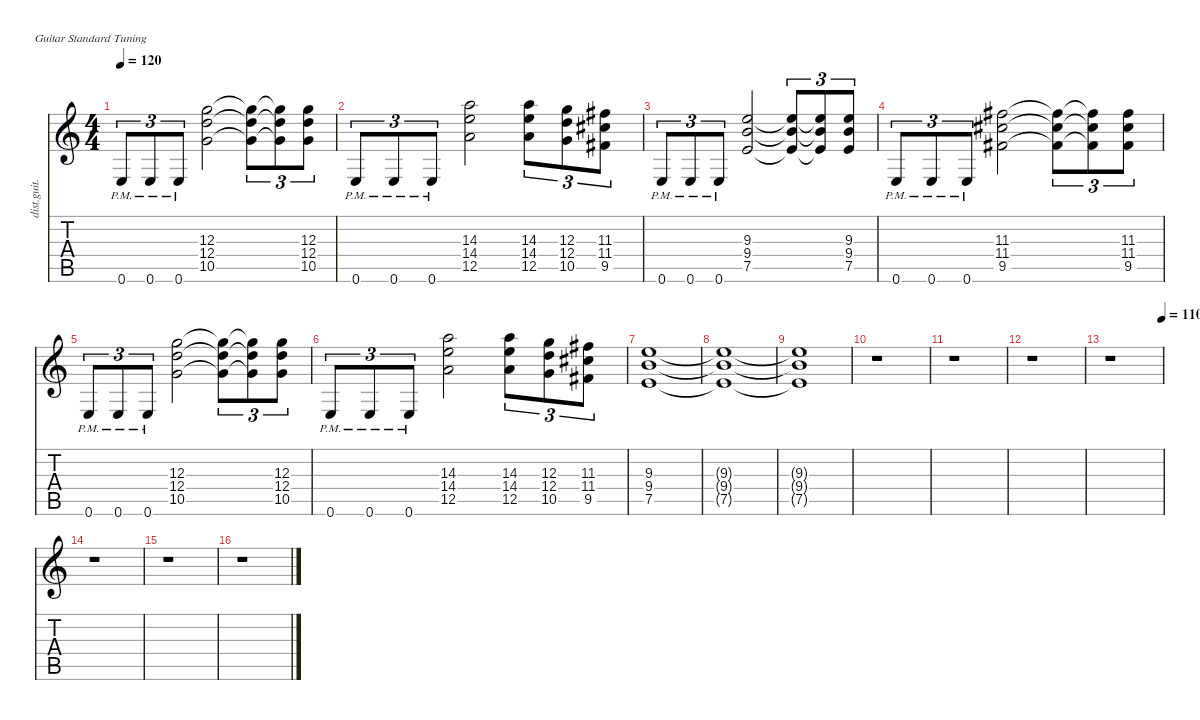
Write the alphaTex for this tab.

\defaultSystemsLayout 4
\hideDynamics
\bracketExtendMode nobrackets
\otherSystemsTrackNameOrientation horizontal
\track ("Electric 1" "dist.guit.") {instrument distortionguitar}
\staff {score tabs}
\tuning (E4 B3 G3 D3 A2 E2)
\ts (4 4)
\tempo 120
\clef g2
\ks c
0.6{pm}.8{tu (3 2) dy f beam Up} 0.6{pm}.8{tu (3 2) beam Up} 0.6{pm}.8{tu (3 2) beam Up} (12.3 12.4 10.5).2{beam Down} (12.3{t} 12.4{t} 10.5{t}).8{tu (3 2) beam Down} (12.3{t} 12.4{t} 10.5{t}).8{tu (3 2) beam Down} (12.3 12.4 10.5).8{tu (3 2) beam Down} |
0.6{pm}.8{tu (3 2) beam Up} 0.6{pm}.8{tu (3 2) beam Up} 0.6{pm}.8{tu (3 2) beam Up} (14.3 14.4 12.5).2{beam Down} (14.3 14.4 12.5).8{tu (3 2) beam Down} (12.3 12.4 10.5).8{tu (3 2) beam Down} (11.3{acc #} 11.4{acc #} 9.5{acc #}).8{tu (3 2) beam Down} |
0.6{pm}.8{tu (3 2) beam Up} 0.6{pm}.8{tu (3 2) beam Up} 0.6{pm}.8{tu (3 2) beam Up} (9.3 9.4 7.5).2{beam Up} (9.3{t} 9.4{t} 7.5{t}).8{tu (3 2) beam Up} (9.3{t} 9.4{t} 7.5{t}).8{tu (3 2) beam Up} (9.3 9.4 7.5).8{tu (3 2) beam Up} |
0.6{pm}.8{tu (3 2) beam Up} 0.6{pm}.8{tu (3 2) beam Up} 0.6{pm}.8{tu (3 2) beam Up} (11.3{acc #} 11.4{acc #} 9.5{acc #}).2{beam Down} (11.3{t acc #} 11.4{t acc #} 9.5{t acc #}).8{tu (3 2) beam Down} (11.3{t acc #} 11.4{t acc #} 9.5{t acc #}).8{tu (3 2) beam Down} (11.3{acc #} 11.4{acc #} 9.5{acc #}).8{tu (3 2) beam Down} |
0.6{pm}.8{tu (3 2) beam Up} 0.6{pm}.8{tu (3 2) beam Up} 0.6{pm}.8{tu (3 2) beam Up} (12.3 12.4 10.5).2{beam Down} (12.3{t} 12.4{t} 10.5{t}).8{tu (3 2) beam Down} (12.3{t} 12.4{t} 10.5{t}).8{tu (3 2) beam Down} (12.3 12.4 10.5).8{tu (3 2) beam Down} |
0.6{pm}.8{tu (3 2) beam Up} 0.6{pm}.8{tu (3 2) beam Up} 0.6{pm}.8{tu (3 2) beam Up} (14.3 14.4 12.5).2{beam Down} (14.3 14.4 12.5).8{tu (3 2) beam Down} (12.3 12.4 10.5).8{tu (3 2) beam Down} (11.3{acc #} 11.4{acc #} 9.5{acc #}).8{tu (3 2) beam Down} |
(9.3 9.4 7.5).1{beam Up} |
(9.3{t} 9.4{t} 7.5{t}).1{beam Up} |
(9.3{t} 9.4{t} 7.5{t}).1{beam Up} |
r.1{beam Down} |
r.1{beam Down} |
r.1{beam Down} |
\tempo (110 1)
r.1{beam Down} |
r.1{beam Down} |
r.1{beam Down} |
r.1{beam Down}
